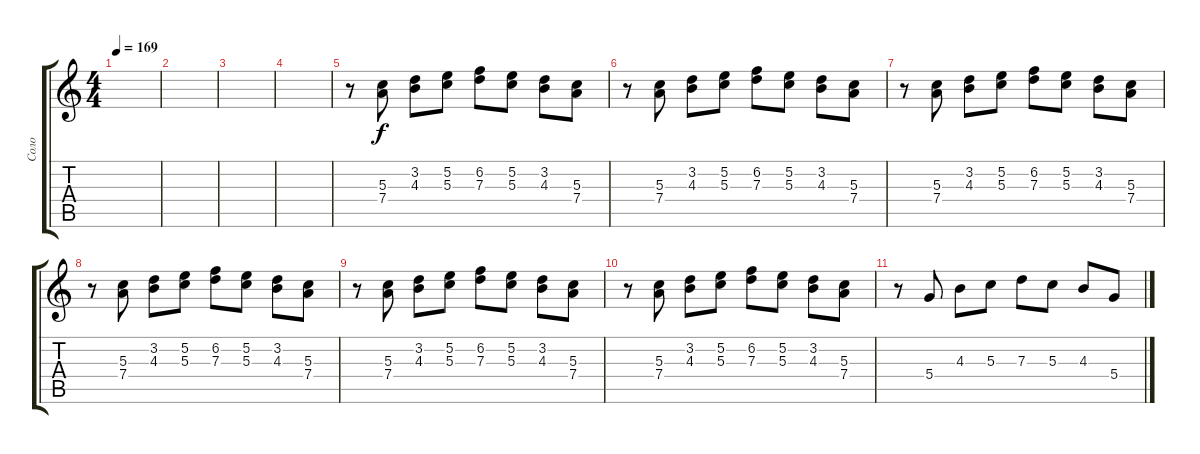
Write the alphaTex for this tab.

\track ("Соло" "Соло") {instrument distortionguitar}
\staff {score tabs}
\tuning (E4 B3 G3 D3 A2 E2) {hide}
\ts (4 4)
\tempo 169
\clef g2
\ks c
|
|
|
|
r.8 (5.3 7.4).8 (3.2 4.3).8 (5.2 5.3).8 (6.2 7.3).8 (5.2 5.3).8 (3.2 4.3).8 (5.3 7.4).8 |
r.8 (5.3 7.4).8 (3.2 4.3).8 (5.2 5.3).8 (6.2 7.3).8 (5.2 5.3).8 (3.2 4.3).8 (5.3 7.4).8 |
r.8 (5.3 7.4).8 (3.2 4.3).8 (5.2 5.3).8 (6.2 7.3).8 (5.2 5.3).8 (3.2 4.3).8 (5.3 7.4).8 |
r.8 (5.3 7.4).8 (3.2 4.3).8 (5.2 5.3).8 (6.2 7.3).8 (5.2 5.3).8 (3.2 4.3).8 (5.3 7.4).8 |
r.8 (5.3 7.4).8 (3.2 4.3).8 (5.2 5.3).8 (6.2 7.3).8 (5.2 5.3).8 (3.2 4.3).8 (5.3 7.4).8 |
r.8 (5.3 7.4).8 (3.2 4.3).8 (5.2 5.3).8 (6.2 7.3).8 (5.2 5.3).8 (3.2 4.3).8 (5.3 7.4).8 |
r.8 5.4.8 4.3.8 5.3.8 7.3.8 5.3.8 4.3.8 5.4.8
